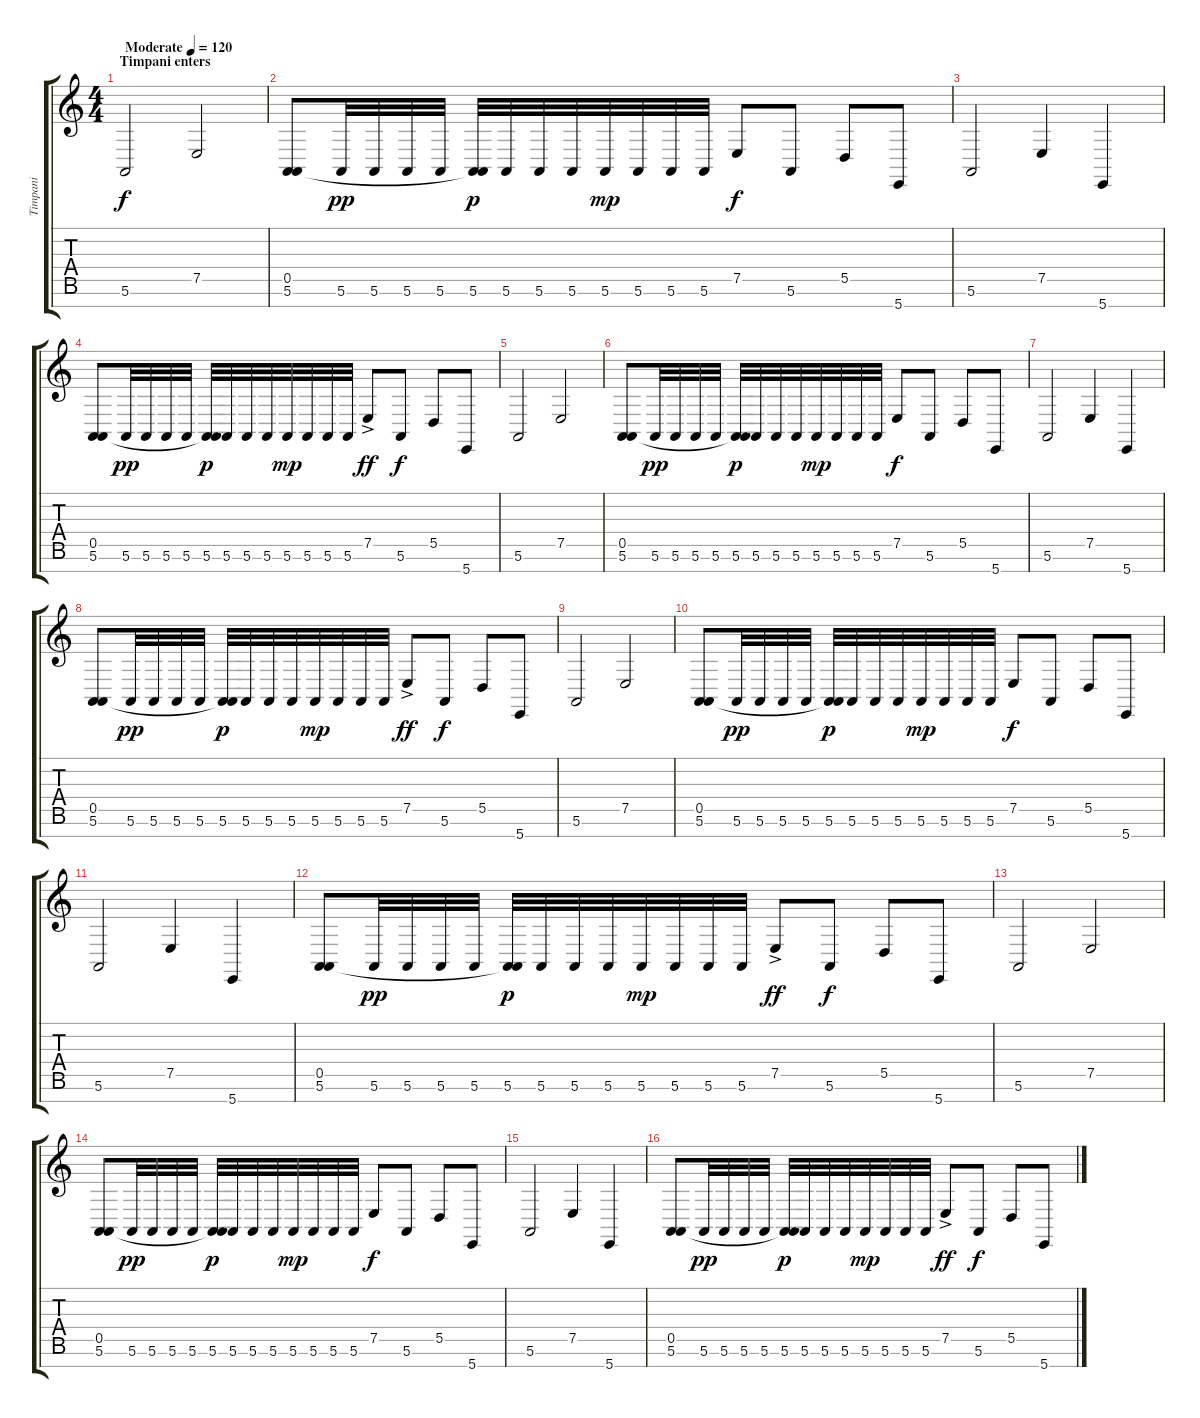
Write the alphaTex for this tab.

\track ("Timpani" "Timpani") {instrument timpani}
\staff {score tabs}
\tuning (E4 B3 G3 D3 A2 E2 B1) {hide}
\ts (4 4)
\section ("" "Timpani enters")
\tempo (120 "Moderate")
\clef g2
\ks c
5.6.2{dy f instrument timpani} 7.5.2 |
(0.5 5.6).8 5.6.32{dy pp} 5.6.32 5.6.32 5.6.32 (0.5{t} 5.6).32{dy p} 5.6.32 5.6.32 5.6.32 5.6.32{dy mp} 5.6.32 5.6.32 5.6.32 7.5.8{dy f} 5.6.8 5.5.8 5.7.8 |
5.6.2 7.5.4 5.7.4 |
(0.5 5.6).8 5.6.32{dy pp} 5.6.32 5.6.32 5.6.32 (0.5{t} 5.6).32{dy p} 5.6.32 5.6.32 5.6.32 5.6.32{dy mp} 5.6.32 5.6.32 5.6.32 7.5{ac}.8{dy ff} 5.6.8{dy f} 5.5.8 5.7.8 |
5.6.2 7.5.2 |
(0.5 5.6).8 5.6.32{dy pp} 5.6.32 5.6.32 5.6.32 (0.5{t} 5.6).32{dy p} 5.6.32 5.6.32 5.6.32 5.6.32{dy mp} 5.6.32 5.6.32 5.6.32 7.5.8{dy f} 5.6.8 5.5.8 5.7.8 |
5.6.2 7.5.4 5.7.4 |
(0.5 5.6).8 5.6.32{dy pp} 5.6.32 5.6.32 5.6.32 (0.5{t} 5.6).32{dy p} 5.6.32 5.6.32 5.6.32 5.6.32{dy mp} 5.6.32 5.6.32 5.6.32 7.5{ac}.8{dy ff} 5.6.8{dy f} 5.5.8 5.7.8 |
5.6.2 7.5.2 |
(0.5 5.6).8 5.6.32{dy pp} 5.6.32 5.6.32 5.6.32 (0.5{t} 5.6).32{dy p} 5.6.32 5.6.32 5.6.32 5.6.32{dy mp} 5.6.32 5.6.32 5.6.32 7.5.8{dy f} 5.6.8 5.5.8 5.7.8 |
5.6.2 7.5.4 5.7.4 |
(0.5 5.6).8 5.6.32{dy pp} 5.6.32 5.6.32 5.6.32 (0.5{t} 5.6).32{dy p} 5.6.32 5.6.32 5.6.32 5.6.32{dy mp} 5.6.32 5.6.32 5.6.32 7.5{ac}.8{dy ff} 5.6.8{dy f} 5.5.8 5.7.8 |
5.6.2 7.5.2 |
(0.5 5.6).8 5.6.32{dy pp} 5.6.32 5.6.32 5.6.32 (0.5{t} 5.6).32{dy p} 5.6.32 5.6.32 5.6.32 5.6.32{dy mp} 5.6.32 5.6.32 5.6.32 7.5.8{dy f} 5.6.8 5.5.8 5.7.8 |
5.6.2 7.5.4 5.7.4 |
(0.5 5.6).8 5.6.32{dy pp} 5.6.32 5.6.32 5.6.32 (0.5{t} 5.6).32{dy p} 5.6.32 5.6.32 5.6.32 5.6.32{dy mp} 5.6.32 5.6.32 5.6.32 7.5{ac}.8{dy ff} 5.6.8{dy f} 5.5.8 5.7.8
